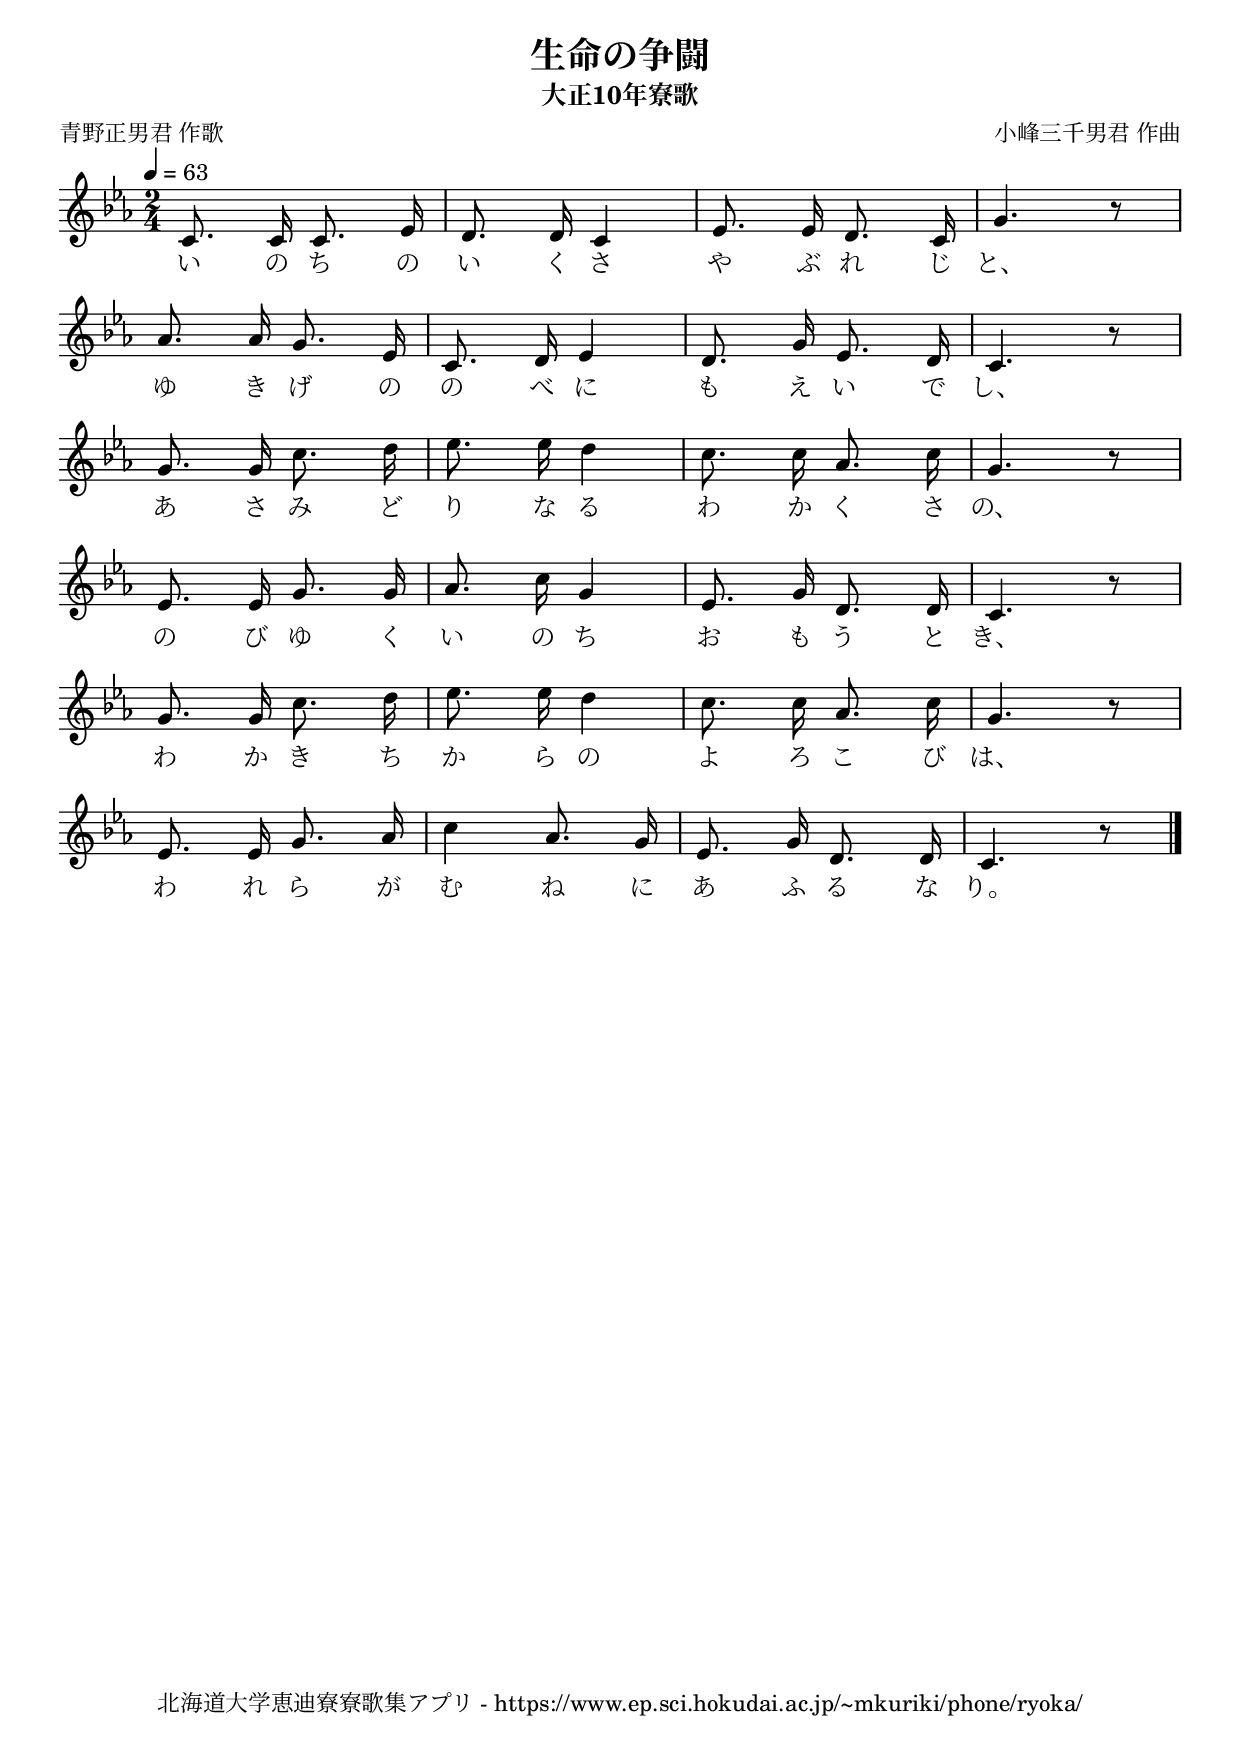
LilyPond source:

\version "2.18.2"

\paper {indent = 0}

\header {
  title = "生命の争闘"
  subtitle = "大正10年寮歌"
  composer = "小峰三千男君 作曲"
  poet = "青野正男君 作歌"
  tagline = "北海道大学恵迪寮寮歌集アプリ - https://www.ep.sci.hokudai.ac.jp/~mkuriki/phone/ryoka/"
}


melody = \relative c'{
  \tempo 4 = 63
  \autoBeamOff
  \numericTimeSignature
  \override BreathingSign.text = \markup { \musicglyph #"scripts.upedaltoe" } % ブレスの記号指定
  \key c \minor 
  \time 2/4
  c8. c16 c8. ees16 |
  d8. d16 c4 |
  ees8. ees16 d8. c16 |
  g'4. r8 | \break
  aes8. aes16 g8. ees16 |
  c8. d16 ees4 |
  d8. g16 ees8. d16 |
  c4. r8 | \break
  g'8. g16 c8. d16 |
  ees8. ees16 d4 |
  c8. c16 aes8. c16 |
  g4. r8 | \break
  ees8. ees16 g8. g16 |
  aes8. c16 g4 |
  ees8. g16 d8. d16 |
  c4. r8 | \break
  g'8. g16 c8. d16 |
  ees8. ees16 d4 |
  c8. c16 aes8. c16 |
  g4. r8 | \break
  ees8. ees16 g8. aes16 |
  c4 aes8. g16 |
  ees8. g16 d8. d16 |
  c4. r8 |
  \bar "|." \break
}

text = \lyricmode {
  い の ち の い く さ や ぶ れ じ と、
  ゆ き げ の の べ に も え い で し、
  あ さ み ど り な る わ か く さ の、
  の び ゆ く い の ち お も う と き、
  わ か き ち か ら の よ ろ こ び は、
  わ れ ら が む ね に あ ふ る な り。
}

drum = \drummode{
  
}

\score {
  <<
    % ギターコード
    %{
    \new ChordNames \with {midiInstrument = #"acoustic guitar (nylon)"}{
      \set chordChanges = ##t
      \harmony
    }
    %}
    
    % メロディーライン
    \new Voice = "one"{\melody}
    % 歌詞
    \new Lyrics \lyricsto "one" \text
    % 太鼓
    % \new DrumStaff \with{
    %   \remove "Time_signature_engraver"
    %   drumStyleTable = #percussion-style
    %   \override StaffSymbol.line-count = #1
    %   \hide Stem
    % }
    % \drum
  >>
  
\midi {}
\layout {
  \context {
    \Score
    \remove "Bar_number_engraver"
  }
}

}


